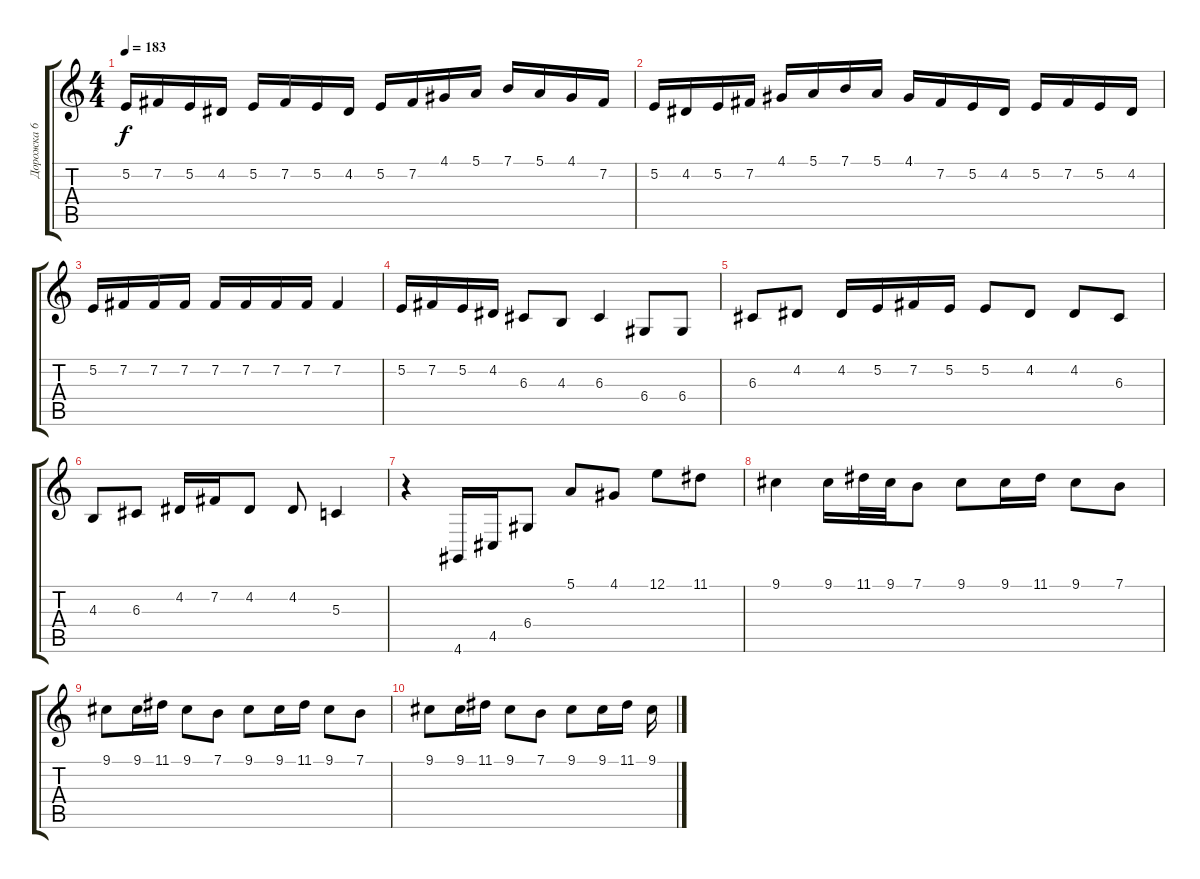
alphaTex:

\track ("Дорожка 6" "Дорожка 6") {instrument pad6metallic}
\staff {score tabs}
\tuning (E4 B3 G3 D3 A2 E2) {hide}
\ts (4 4)
\tempo 183
\clef g2
\ks c
5.2.16{dy f} 7.2.16 5.2.16 4.2.16 5.2.16 7.2.16 5.2.16 4.2.16 5.2.16 7.2.16 4.1.16 5.1.16 7.1.16 5.1.16 4.1.16 7.2.16 |
5.2.16 4.2.16 5.2.16 7.2.16 4.1.16 5.1.16 7.1.16 5.1.16 4.1.16 7.2.16 5.2.16 4.2.16 5.2.16 7.2.16 5.2.16 4.2.16 |
5.2.16 7.2.16 7.2.16 7.2.16 7.2.16 7.2.16 7.2.16 7.2.16 7.2.4 |
5.2.16 7.2.16 5.2.16 4.2.16 6.3.8 4.3.8 6.3.4 6.4.8 6.4.8 |
6.3.8 4.2.8 4.2.16 5.2.16 7.2.16 5.2.16 5.2.8 4.2.8 4.2.8 6.3.8 |
4.3.8 6.3.8 4.2.16 7.2.16 4.2.8 4.2.8 5.3.4 |
r.4 4.6.16 4.5.16 6.4.8 5.1.8 4.1.8 12.1.8 11.1.8 |
9.1.4 9.1.16 11.1.32 9.1.32 7.1.8 9.1.8 9.1.16 11.1.16 9.1.8 7.1.8 |
9.1.8 9.1.16 11.1.16 9.1.8 7.1.8 9.1.8 9.1.16 11.1.16 9.1.8 7.1.8 |
9.1.8 9.1.16 11.1.16 9.1.8 7.1.8 9.1.8 9.1.16 11.1.16 9.1.16
